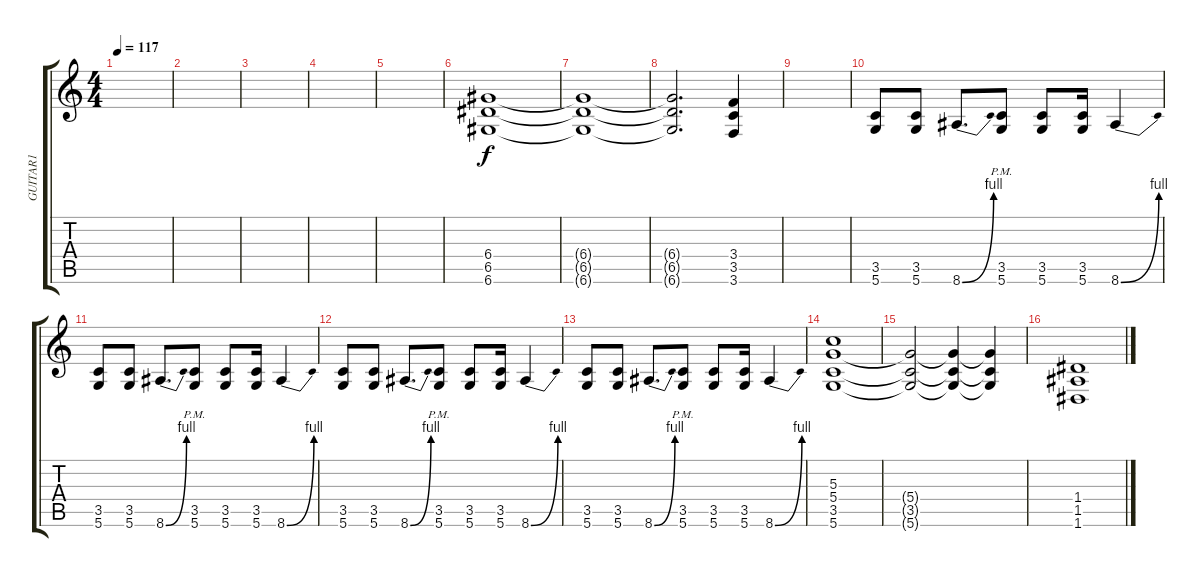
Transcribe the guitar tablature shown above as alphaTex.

\track ("GUITAR1" "GUITAR1") {instrument distortionguitar}
\staff {score tabs}
\tuning (E4 B3 G3 D3 A2 D2) {hide}
\ts (4 4)
\tempo 117
\clef g2
\ks c
|
|
|
|
|
(6.4 6.5 6.6).1 |
(6.4{t} 6.5{t} 6.6{t}).1 |
(6.4{t} 6.5{t} 6.6{t}).2{d} (3.4 3.5 3.6).4 |
|
(3.5 5.6).8 (3.5 5.6).8 8.6{be (bend 0 0 60 4)}.8{d} (3.5{pm} 5.6{pm}).8 (3.5 5.6).8 (3.5 5.6).16 8.6{be (bend 0 0 60 4)}.4 |
(3.5 5.6).8 (3.5 5.6).8 8.6{be (bend 0 0 60 4)}.8{d} (3.5{pm} 5.6{pm}).8 (3.5 5.6).8 (3.5 5.6).16 8.6{be (bend 0 0 60 4)}.4 |
(3.5 5.6).8 (3.5 5.6).8 8.6{be (bend 0 0 60 4)}.8{d} (3.5{pm} 5.6{pm}).8 (3.5 5.6).8 (3.5 5.6).16 8.6{be (bend 0 0 60 4)}.4 |
(3.5 5.6).8 (3.5 5.6).8 8.6{be (bend 0 0 60 4)}.8{d} (3.5{pm} 5.6{pm}).8 (3.5 5.6).8 (3.5 5.6).16 8.6{be (bend 0 0 60 4)}.4 |
(5.3 5.4 3.5 5.6).1 |
(5.4{t} 3.5{t} 5.6{t}).2 (5.4{t} 3.5{t} 5.6{t}).4 (5.4{t} 3.5{t} 5.6{t}).4 |
(1.4 1.5 1.6).1
